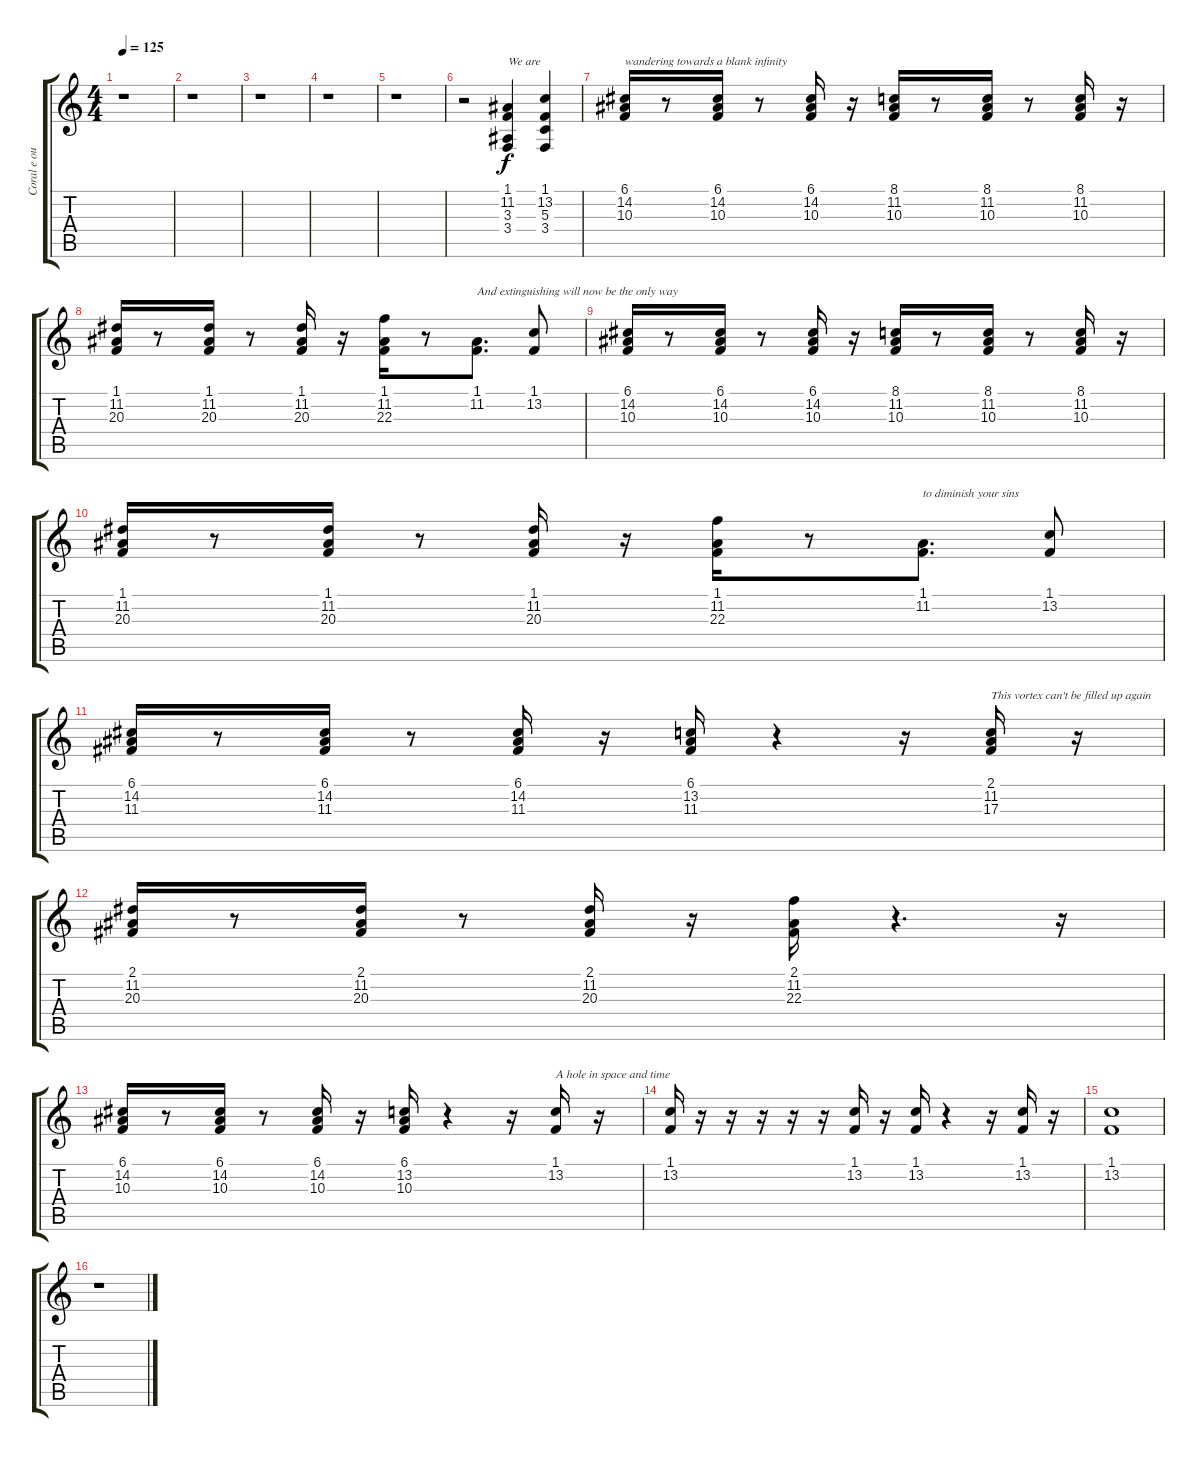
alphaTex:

\track ("Coral e outros" "Coral e ou") {instrument piccolo}
\staff {score tabs}
\tuning (E4 B3 G3 D3 A2 E2) {hide}
\ts (4 4)
\tempo 125
\clef g2
\ks c
r.1{dy f} |
r.1 |
r.1 |
r.1 |
r.1 |
r.2{volume 16 instrument choiraahs} (1.1 11.2 3.3 3.4).4{txt "We are"} (1.1 13.2 5.3 3.4).4 |
(6.1 14.2 10.3).16{txt "wandering towards a blank infinity"} r.8 (6.1 14.2 10.3).16 r.8 (6.1 14.2 10.3).16 r.16 (8.1 11.2 10.3).16 r.8 (8.1 11.2 10.3).16 r.8 (8.1 11.2 10.3).16 r.16 |
(1.1 11.2 20.3).16 r.8 (1.1 11.2 20.3).16 r.8 (1.1 11.2 20.3).16 r.16 (1.1 11.2 22.3).16 r.8 (1.1 11.2).8{d txt "And extinguishing will now be the only way"} (1.1 13.2).8 |
(6.1 14.2 10.3).16 r.8 (6.1 14.2 10.3).16 r.8 (6.1 14.2 10.3).16 r.16 (8.1 11.2 10.3).16 r.8 (8.1 11.2 10.3).16 r.8 (8.1 11.2 10.3).16 r.16 |
(1.1 11.2 20.3).16 r.8 (1.1 11.2 20.3).16 r.8 (1.1 11.2 20.3).16 r.16 (1.1 11.2 22.3).16 r.8 (1.1 11.2).8{d txt "to diminish your sins"} (1.1 13.2).8 |
(6.1 14.2 11.3).16 r.8 (6.1 14.2 11.3).16 r.8 (6.1 14.2 11.3).16 r.16 (6.1 13.2 11.3).16 r.4 r.16 (2.1 11.2 17.3).16{txt "This vortex can't be filled up again"} r.16 |
(2.1 11.2 20.3).16 r.8 (2.1 11.2 20.3).16 r.8 (2.1 11.2 20.3).16 r.16 (2.1 11.2 22.3).16 r.4{d} r.16 |
(6.1 14.2 10.3).16 r.8 (6.1 14.2 10.3).16 r.8 (6.1 14.2 10.3).16 r.16 (6.1 13.2 10.3).16 r.4 r.16 (1.1 13.2).16{txt "A hole in space and time"} r.16 |
(1.1 13.2).16 r.16 r.16 r.16 r.16 r.16 (1.1 13.2).16 r.16 (1.1 13.2).16 r.4 r.16 (1.1 13.2).16 r.16 |
(1.1 13.2).1 |
r.1
